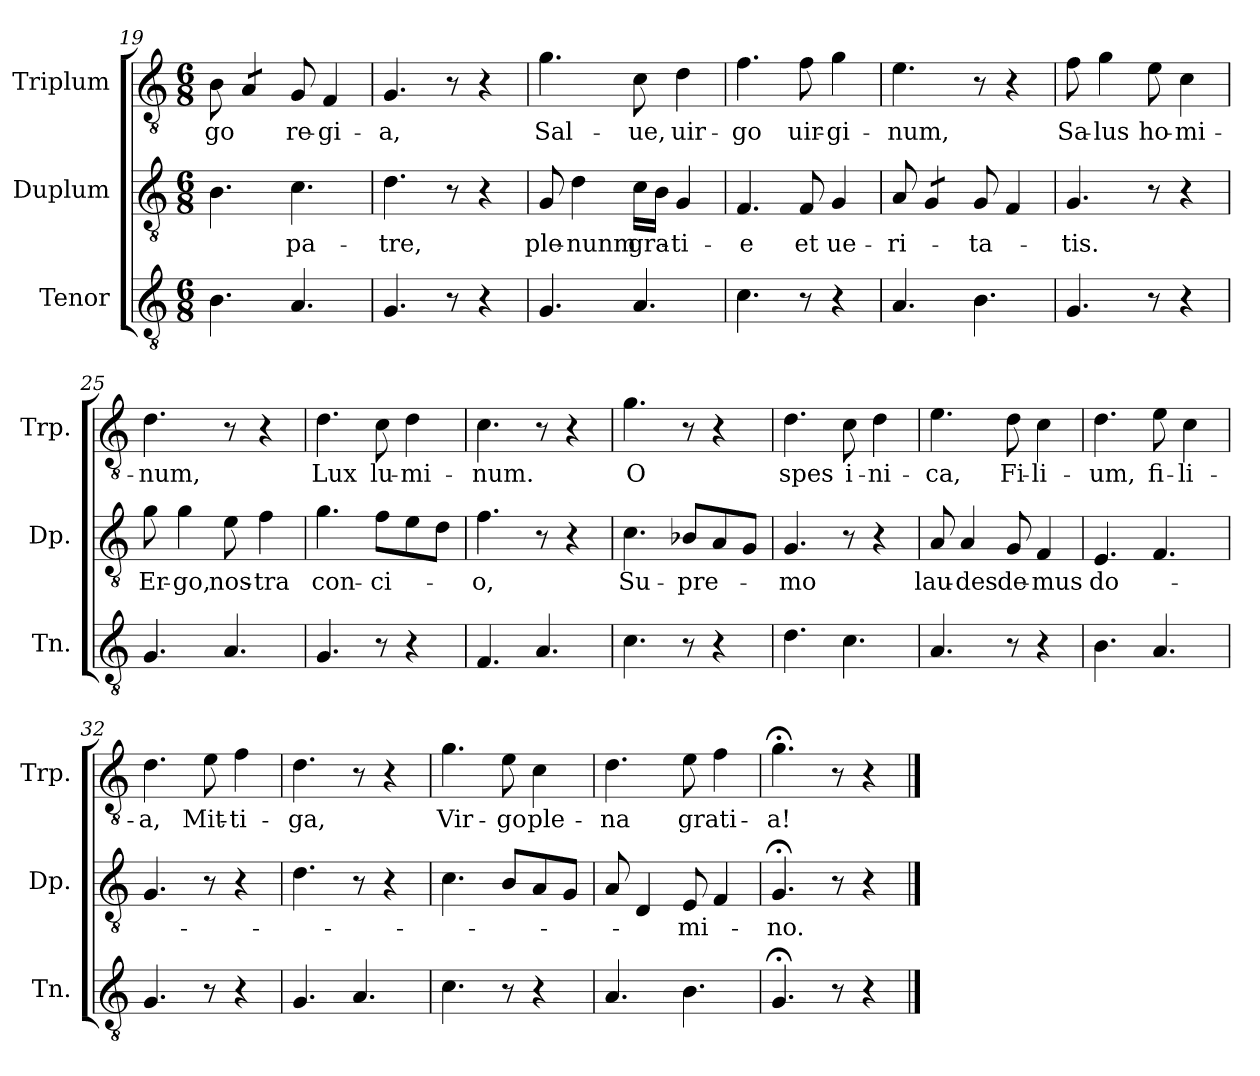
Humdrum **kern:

**kern	**kern	**text	**kern	**text
*part3	*part2	*part2	*part1	*part1
*staff3	*staff2	*staff2	*staff1	*staff1
*I"Tenor	*I"Duplum	*	*I"Triplum	*
*I'Tn.	*I'Dp.	*	*I'Trp.	*
*clefGv2	*clefGv2	*	*clefGv2	*
*k[]	*k[]	*	*k[]	*
*M6/8	*M6/8	*	*M6/8	*
=19	=19	=19	=19	=19
!	!	!	!	!LO:LY:b
4.B\	4.B\	.	8B\	-go
*	*	*	*tremolo	*
.	.	.	8A/L	.
.	.	.	8A/J	.
*	*	*	*Xtremolo	*
!	!	!LO:LY:b	!	!LO:LY:b
4.A/	4.c\	pa-	8G/	re-
!	!	!	!	!LO:LY:b
.	.	.	4F/	-gi-
=20	=20	=20	=20	=20
!	!	!LO:LY:b	!	!LO:LY:b
4.G/	4.d\	-tre,	4.G/	-a,
8r	8r	.	8r	.
4r	4r	.	4r	.
=21	=21	=21	=21	=21
!	!	!LO:LY:b	!	!LO:LY:b
4.G/	8G/	ple-	4.g\	Sal-
!	!	!LO:LY:b	!	!
.	4d\	-nunm	.	.
!	!	!LO:LY:b	!	!LO:LY:b
4.A/	16c\LL	gra-	8c\	-ue,
.	16B\JJ	.	.	.
!	!	!LO:LY:b	!	!LO:LY:b
.	4G/	-ti-	4d\	uir-
=22	=22	=22	=22	=22
!	!	!LO:LY:b	!	!LO:LY:b
4.c\	4.F/	-e	4.f\	-go
!	!	!LO:LY:b	!	!LO:LY:b
8r	8F/	et	8f\	uir-
!	!	!LO:LY:b	!	!LO:LY:b
4r	4G/	ue-	4g\	-gi-
=23	=23	=23	=23	=23
!	!	!LO:LY:b	!	!LO:LY:b
4.A/	8A/	-ri-	4.e\	-num,
*	*tremolo	*	*	*
.	8G/L	.	.	.
.	8G/J	.	.	.
*	*Xtremolo	*	*	*
!	!	!LO:LY:b	!	!
4.B\	8G/	-ta-	8r	.
.	4F/	.	4r	.
=24	=24	=24	=24	=24
!	!	!LO:LY:b	!	!LO:LY:b
4.G/	4.G/	-tis.	8f\	Sa-
!	!	!	!	!LO:LY:b
.	.	.	4g\	-lus
!	!	!	!	!LO:LY:b
8r	8r	.	8e\	ho-
!	!	!	!	!LO:LY:b
4r	4r	.	4c\	-mi-
!!LO:PB:g=z
=25	=25	=25	=25	=25
!	!	!LO:LY:b	!	!LO:LY:b
4.G/	8g\	Er-	4.d\	-num,
!	!	!LO:LY:b	!	!
.	4g\	-go,	.	.
!	!	!LO:LY:b	!	!
4.A/	8e\	nos-	8r	.
!	!	!LO:LY:b	!	!
.	4f\	-tra	4r	.
=26	=26	=26	=26	=26
!	!	!LO:LY:b	!	!LO:LY:b
4.G/	4.g\	con-	4.d\	Lux
!	!	!LO:LY:b	!	!LO:LY:b
8r	8f\L	-ci-	8c\	lu-
!	!	!	!	!LO:LY:b
4r	8e\	.	4d\	-mi-
.	8d\J	.	.	.
=27	=27	=27	=27	=27
!	!	!LO:LY:b	!	!LO:LY:b
4.F/	4.f\	-o,	4.c\	-num.
4.A/	8r	.	8r	.
.	4r	.	4r	.
=28	=28	=28	=28	=28
!	!	!LO:LY:b	!	!LO:LY:b
4.c\	4.c\	Su-	4.g\	O
!	!	!LO:LY:b	!	!
8r	8B-X/L	-pre-	8r	.
4r	8A/	.	4r	.
.	8G/J	.	.	.
=29	=29	=29	=29	=29
!	!	!LO:LY:b	!	!LO:LY:b
4.d\	4.G/	-mo	4.d\	spes
!	!	!	!	!LO:LY:b
4.c\	8r	.	8c\	i-
!	!	!	!	!LO:LY:b
.	4r	.	4d\	-ni-
=30	=30	=30	=30	=30
!	!	!LO:LY:b	!	!LO:LY:b
4.A/	8A/	lau-	4.e\	-ca,
!	!	!LO:LY:b	!	!
.	4A/	-des	.	.
!	!	!LO:LY:b	!	!LO:LY:b
8r	8G/	de-	8d\	Fi-
!	!	!LO:LY:b	!	!LO:LY:b
4r	4F/	-mus	4c\	-li-
=31	=31	=31	=31	=31
!	!	!LO:LY:b	!	!LO:LY:b
4.B\	4.E/	do-	4.d\	-um,
!	!	!	!	!LO:LY:b
4.A/	4.F/	.	8e\	fi-
!	!	!	!	!LO:LY:b
.	.	.	4c\	-li-
=32	=32	=32	=32	=32
!	!	!	!	!LO:LY:b
4.G/	4.G/	.	4.d\	-a,
!	!	!	!	!LO:LY:b
8r	8r	.	8e\	Mit-
!	!	!	!	!LO:LY:b
4r	4r	.	4f\	-ti-
!!LO:LB:g=z
=33	=33	=33	=33	=33
!	!	!	!	!LO:LY:b
4.G/	4.d\	.	4.d\	-ga,
4.A/	8r	.	8r	.
.	4r	.	4r	.
=34	=34	=34	=34	=34
!	!	!	!	!LO:LY:b
4.c\	4.c\	.	4.g\	Vir-
!	!	!	!	!LO:LY:b
8r	8B/L	.	8e\	-go
!	!	!	!	!LO:LY:b
4r	8A/	.	4c\	ple-
.	8G/J	.	.	.
=35	=35	=35	=35	=35
!	!	!	!	!LO:LY:b
4.A/	8A/	.	4.d\	-na
.	4D/	.	.	.
!	!	!LO:LY:b	!	!LO:LY:b
4.B\	8E/	-mi-	8e\	grati-
.	4F/	.	4f\	.
=36	=36	=36	=36	=36
!	!	!LO:LY:b	!	!LO:LY:b
4.G;</	4.G;</	-no.	4.g;<\	-a!
8r	8r	.	8r	.
4r	4r	.	4r	.
==	==	==	==	==
*-	*-	*-	*-	*-
